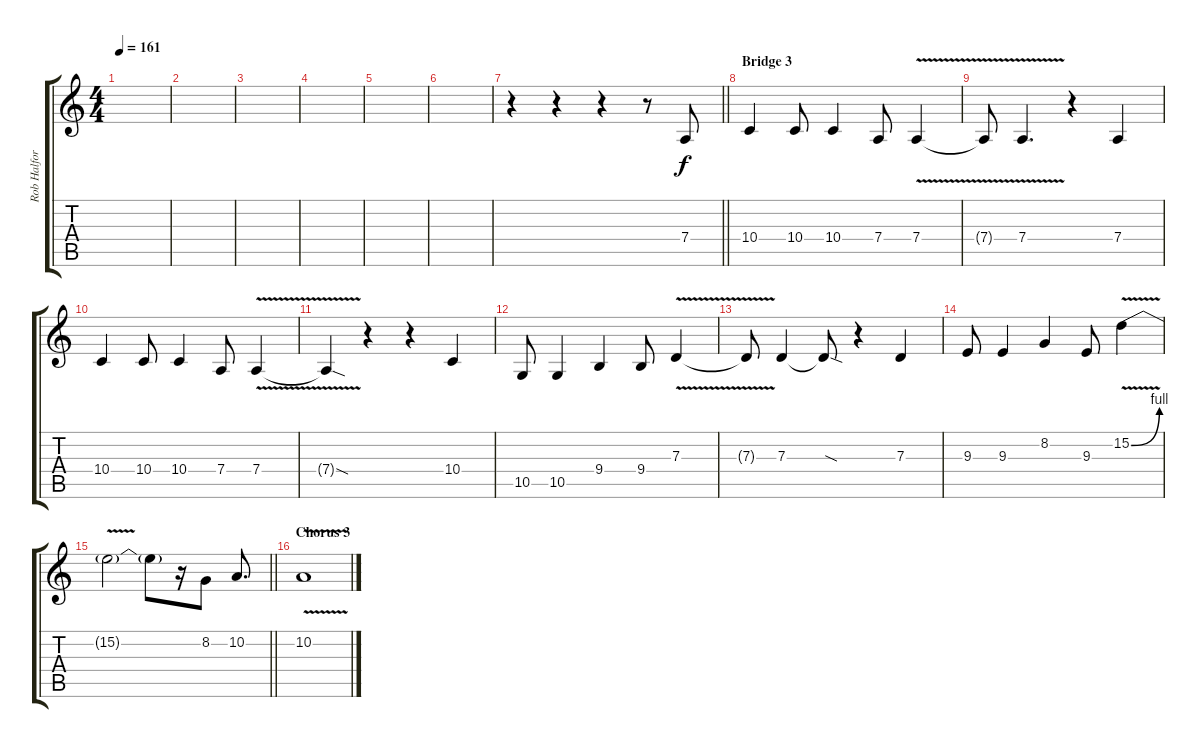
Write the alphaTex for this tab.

\track ("Rob Halford" "Rob Halfor") {instrument violin}
\staff {score tabs}
\tuning (E4 B3 G3 D3 A2 E2) {hide}
\ts (4 4)
\tempo 161
\clef g2
\ks c
|
|
|
|
|
|
\barLineRight lightlight
r.4 r.4 r.4 r.8 7.4.8 |
\section ("" "Bridge 3")
10.4.4 10.4.8 10.4.4 7.4.8 7.4{v}.4 |
7.4{t}.8 7.4{v}.4{d} r.4 7.4.4 |
10.4.4 10.4.8 10.4.4 7.4.8 7.4{v}.4 |
7.4{sod t}.4 r.4 r.4 10.4.4 |
10.5.8 10.5.4 9.4.4 9.4.8 7.3{v}.4 |
7.3{t}.8 7.3.4 7.3{sod t}.8 r.4 7.3.4 |
9.3.8 9.3.4 8.2.4 9.3.8 15.2{be (bend 0 0 60 4) v}.4 |
\barLineRight lightlight
15.2{t}.2 15.2{t}.8 r.16 8.2.8 10.2.8{d} |
\section ("" "Chorus 3")
10.2{v}.1
